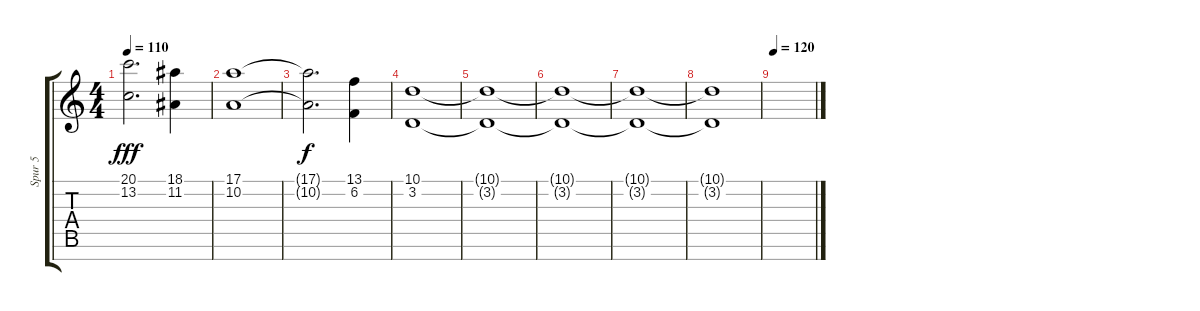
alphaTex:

\track ("Spur 5" "Spur 5") {instrument stringensemble1}
\staff {score tabs}
\tuning (E4 B3 G3 D3 A2 E2 B1) {hide}
\ts (4 4)
\tempo 110
\clef g2
\ks c
(20.1 13.2).2{d dy fff} (18.1 11.2).4 |
(17.1 10.2).1 |
(17.1{t} 10.2{t}).2{d dy f} (13.1 6.2).4 |
(10.1 3.2).1 |
(10.1{t} 3.2{t}).1 |
(10.1{t} 3.2{t}).1 |
(10.1{t} 3.2{t}).1 |
(10.1{t} 3.2{t}).1 |
\tempo 120
